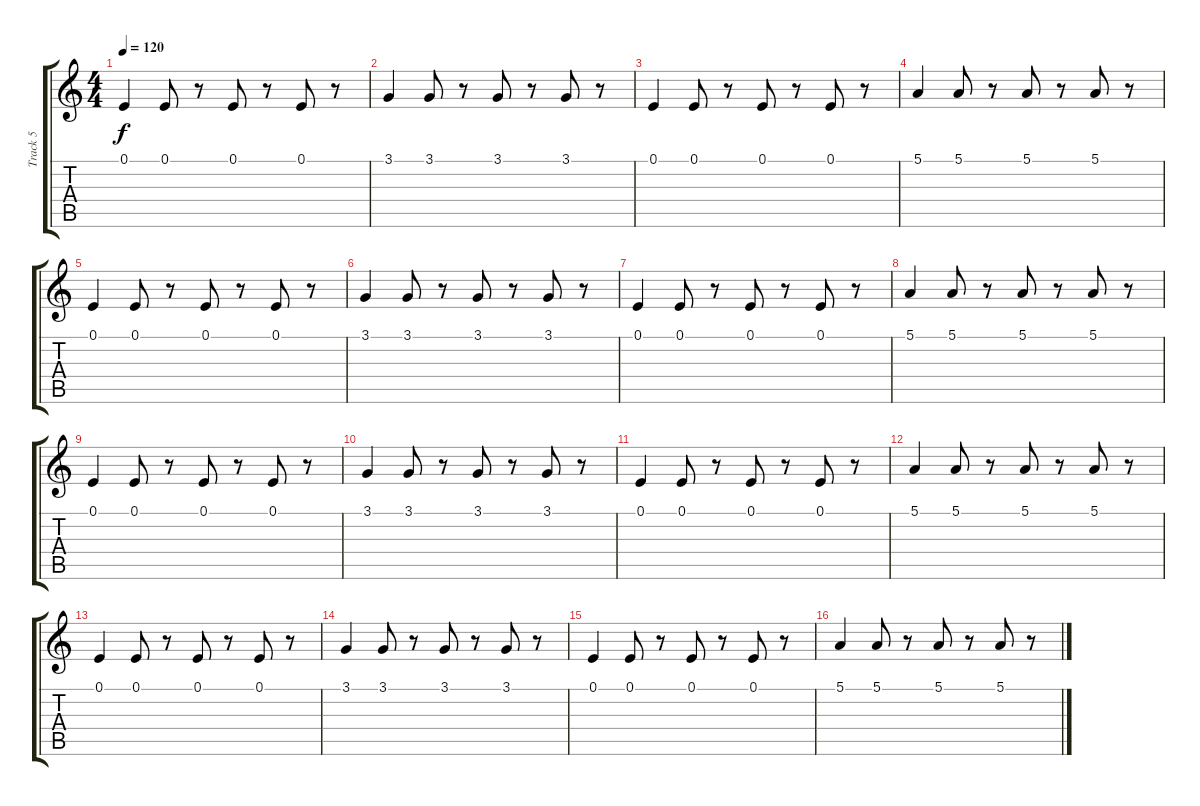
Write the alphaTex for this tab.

\track ("Track 5" "Track 5") {instrument accordion}
\staff {score tabs}
\tuning (E4 B3 G3 D3 A2 E2) {hide}
\ts (4 4)
\tempo 120
\clef g2
\ks c
0.1.4{dy f} 0.1.8 r.8 0.1.8 r.8 0.1.8 r.8 |
3.1.4 3.1.8 r.8 3.1.8 r.8 3.1.8 r.8 |
0.1.4 0.1.8 r.8 0.1.8 r.8 0.1.8 r.8 |
5.1.4 5.1.8 r.8 5.1.8 r.8 5.1.8 r.8 |
0.1.4 0.1.8 r.8 0.1.8 r.8 0.1.8 r.8 |
3.1.4 3.1.8 r.8 3.1.8 r.8 3.1.8 r.8 |
0.1.4 0.1.8 r.8 0.1.8 r.8 0.1.8 r.8 |
5.1.4 5.1.8 r.8 5.1.8 r.8 5.1.8 r.8 |
0.1.4 0.1.8 r.8 0.1.8 r.8 0.1.8 r.8 |
3.1.4 3.1.8 r.8 3.1.8 r.8 3.1.8 r.8 |
0.1.4 0.1.8 r.8 0.1.8 r.8 0.1.8 r.8 |
5.1.4 5.1.8 r.8 5.1.8 r.8 5.1.8 r.8 |
0.1.4 0.1.8 r.8 0.1.8 r.8 0.1.8 r.8 |
3.1.4 3.1.8 r.8 3.1.8 r.8 3.1.8 r.8 |
0.1.4 0.1.8 r.8 0.1.8 r.8 0.1.8 r.8 |
5.1.4 5.1.8 r.8 5.1.8 r.8 5.1.8 r.8
